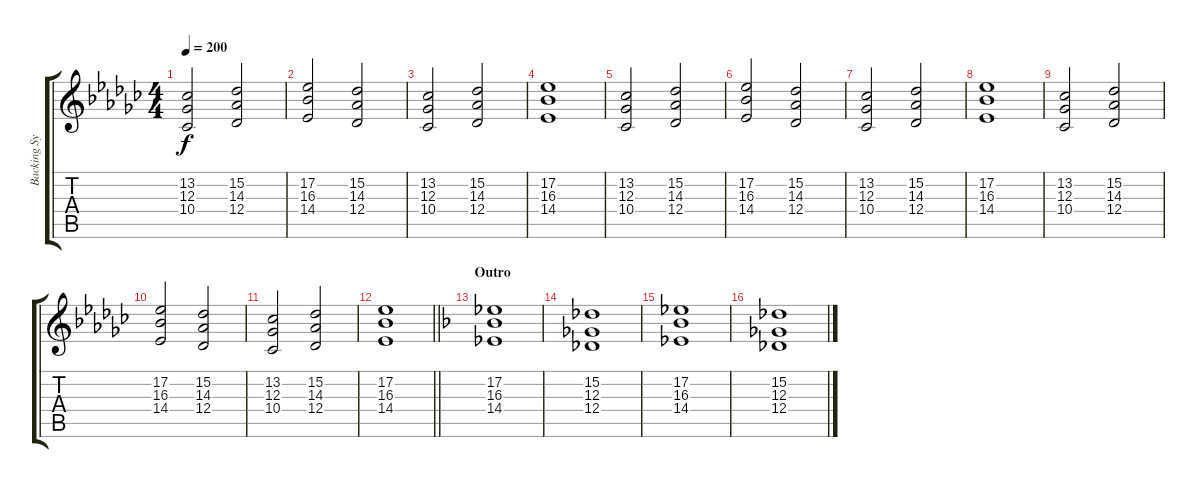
\track ("Backing Synth" "Backing Sy") {instrument synthstrings1}
\staff {score tabs}
\tuning (Eb4 Bb3 Gb3 Db3 Ab2 Eb2) {hide}
\ts (4 4)
\tempo 200
\clef g2
\ks ebminor
(13.2 12.3 10.4).2{dy f} (15.2 14.3 12.4).2 |
(17.2 16.3 14.4).2 (15.2 14.3 12.4).2 |
(13.2 12.3 10.4).2 (15.2 14.3 12.4).2 |
(17.2 16.3 14.4).1 |
(13.2 12.3 10.4).2 (15.2 14.3 12.4).2 |
(17.2 16.3 14.4).2 (15.2 14.3 12.4).2 |
(13.2 12.3 10.4).2 (15.2 14.3 12.4).2 |
(17.2 16.3 14.4).1 |
(13.2 12.3 10.4).2 (15.2 14.3 12.4).2 |
(17.2 16.3 14.4).2 (15.2 14.3 12.4).2 |
(13.2 12.3 10.4).2 (15.2 14.3 12.4).2 |
\barLineRight lightlight
(17.2 16.3 14.4).1 |
\section ("" "Outro")
\ks dminor
(17.2 16.3 14.4).1 |
(15.2 12.3 12.4).1 |
(17.2 16.3 14.4).1 |
(15.2 12.3 12.4).1
